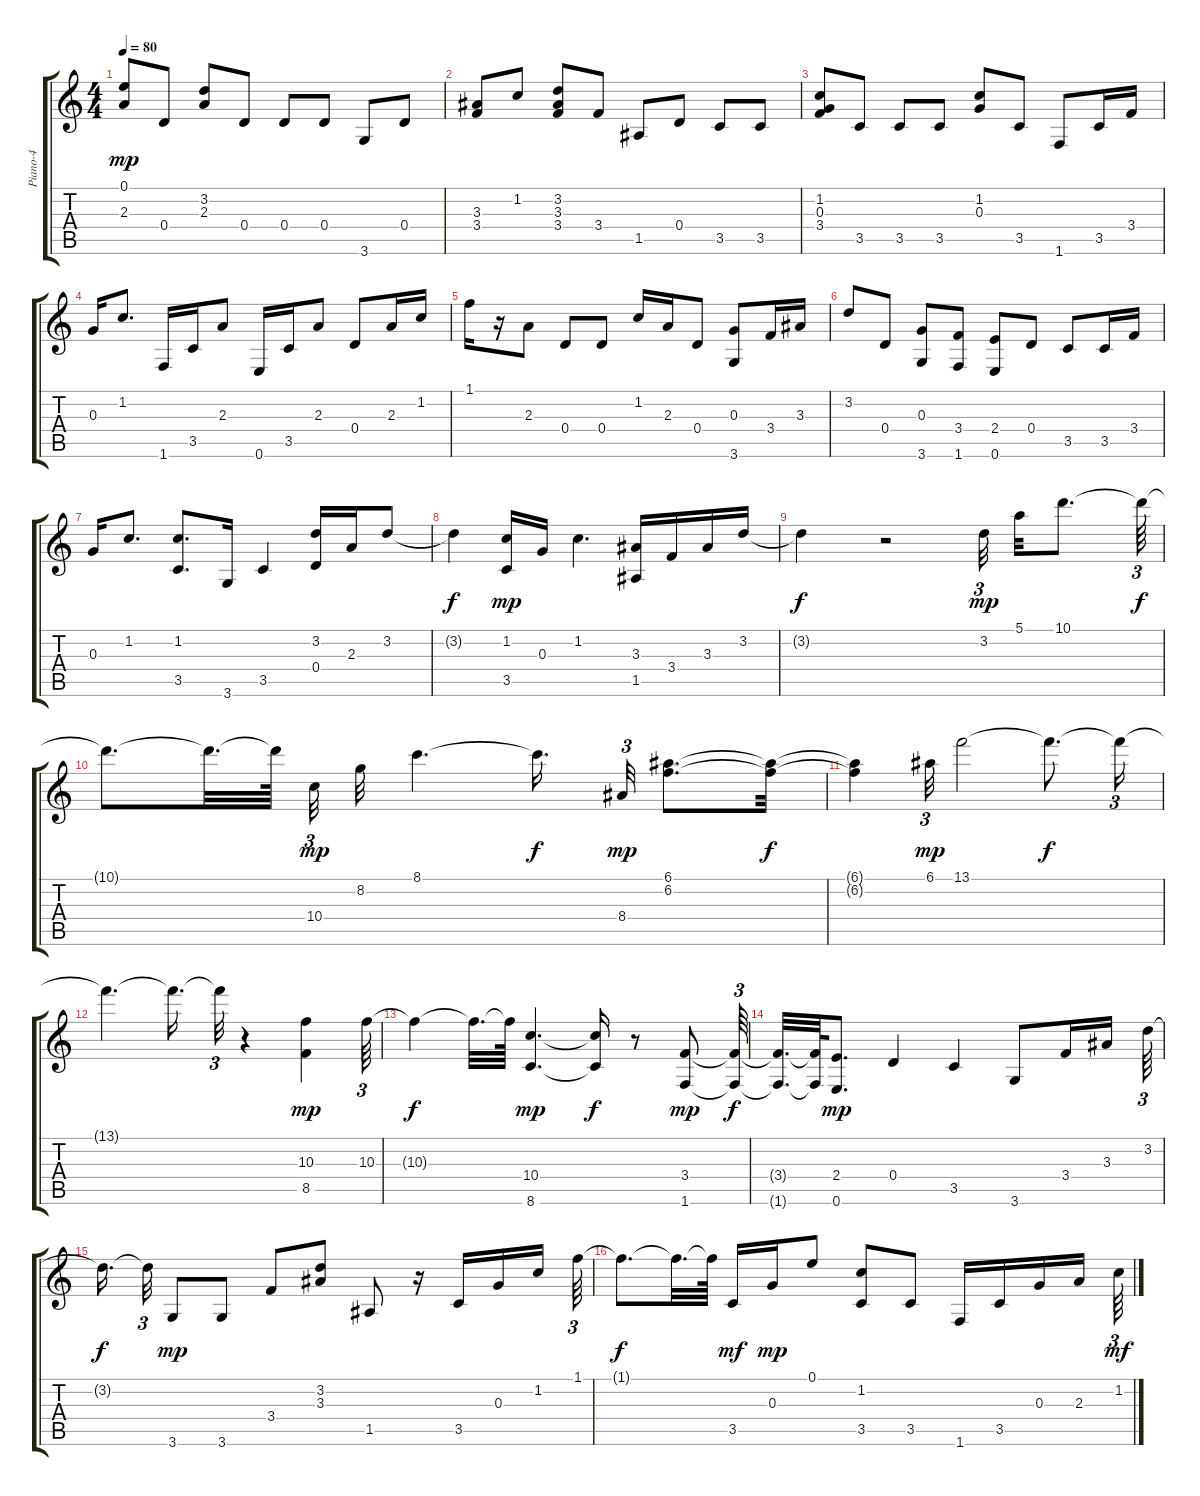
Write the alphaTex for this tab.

\track ("Piano-4" "Piano-4") {instrument acousticguitarsteel}
\staff {score tabs}
\tuning (E4 B3 G3 D3 A2 E2) {hide}
\ts (4 4)
\tempo 80
\clef g2
\ks c
(0.1 2.3).8{dy mp} 0.4.8 (3.2 2.3).8 0.4.8 0.4.8 0.4.8 3.6.8 0.4.8 |
(3.3 3.4).8 1.2.8 (3.2 3.3 3.4).8 3.4.8 1.5.8 0.4.8 3.5.8 3.5.8 |
(1.2 0.3 3.4).8 3.5.8 3.5.8 3.5.8 (1.2 0.3).8 3.5.8 1.6.8 3.5.16 3.4.16 |
0.3.16 1.2.8{d} 1.6.16 3.5.16 2.3.8 0.6.16 3.5.16 2.3.8 0.4.8 2.3.16 1.2.16 |
1.1.16 r.16 2.3.8 0.4.8 0.4.8 1.2.16 2.3.16 0.4.8 (0.3 3.6).8 3.4.16 3.3.16 |
3.2.8 0.4.8 (0.3 3.6).8 (3.4 1.6).8 (2.4 0.6).8 0.4.8 3.5.8 3.5.16 3.4.16 |
0.3.16 1.2.8{d} (1.2 3.5).8{d} 3.6.16 3.5.4 (3.2 0.4).16 2.3.16 3.2.8 |
3.2{t}.4{dy f} (1.2 3.5).16{dy mp} 0.3.16 1.2.4{d} (3.3 1.5).16 3.4.16 3.3.16 3.2.16 |
3.2{t}.4{dy f} r.2 3.2.32{tu (3 2) dy mp beam splitsecondary} 5.1.32 10.1.8{d} 10.1{t}.64{tu (3 2) dy f} |
10.1{t}.8{d} 10.1{t}.32{d} 10.1{t}.64 10.4.32{tu (3 2) dy mp} 8.2.32 8.1.4{d} 8.1{t}.16{d dy f} 8.4.32{tu (3 2) dy mp} (6.1 6.2).8{d} (6.1{t} 6.2{t}).32{dy f} |
(6.1{t} 6.2{t}).4 6.1.32{tu (3 2) dy mp} 13.1.2 13.1{t}.8{d dy f} 13.1{t}.16{tu (3 2)} |
13.1{t}.4{d} 13.1{t}.16{d} 13.1{t}.32{tu (3 2)} r.4 (10.3 8.5).4{dy mp} 10.3.64{tu (3 2)} |
10.3{t}.4{dy f} 10.3{t}.32{d} 10.3{t}.64 (10.4 8.6).4{d dy mp} (10.4{t} 8.6{t}).16{dy f} r.8 (3.4 1.6).8{dy mp} (3.4{t} 1.6{t}).64{tu (3 2) dy f} |
(3.4{t} 1.6{t}).32{d} (3.4{t} 1.6{t}).64 (2.4 0.6).8{d dy mp} 0.4.4 3.5.4 3.6.8 3.4.16 3.3.16 3.2.64{tu (3 2)} |
3.2{t}.16{d dy f beam splitsecondary} 3.2{t}.32{tu (3 2)} 3.6.8{dy mp} 3.6.8 3.4.8 (3.2 3.3).8 1.5.8 r.16 3.5.16 0.3.16 1.2.16{beam splitsecondary} 1.1.64{tu (3 2)} |
1.1{t}.8{d dy f} 1.1{t}.32{d} 1.1{t}.64 3.5.16{dy mf} 0.3.16{dy mp} 0.1.8 (1.2 3.5).8 3.5.8 1.6.16 3.5.16 0.3.16 2.3.16 1.2.64{tu (3 2) dy mf}
